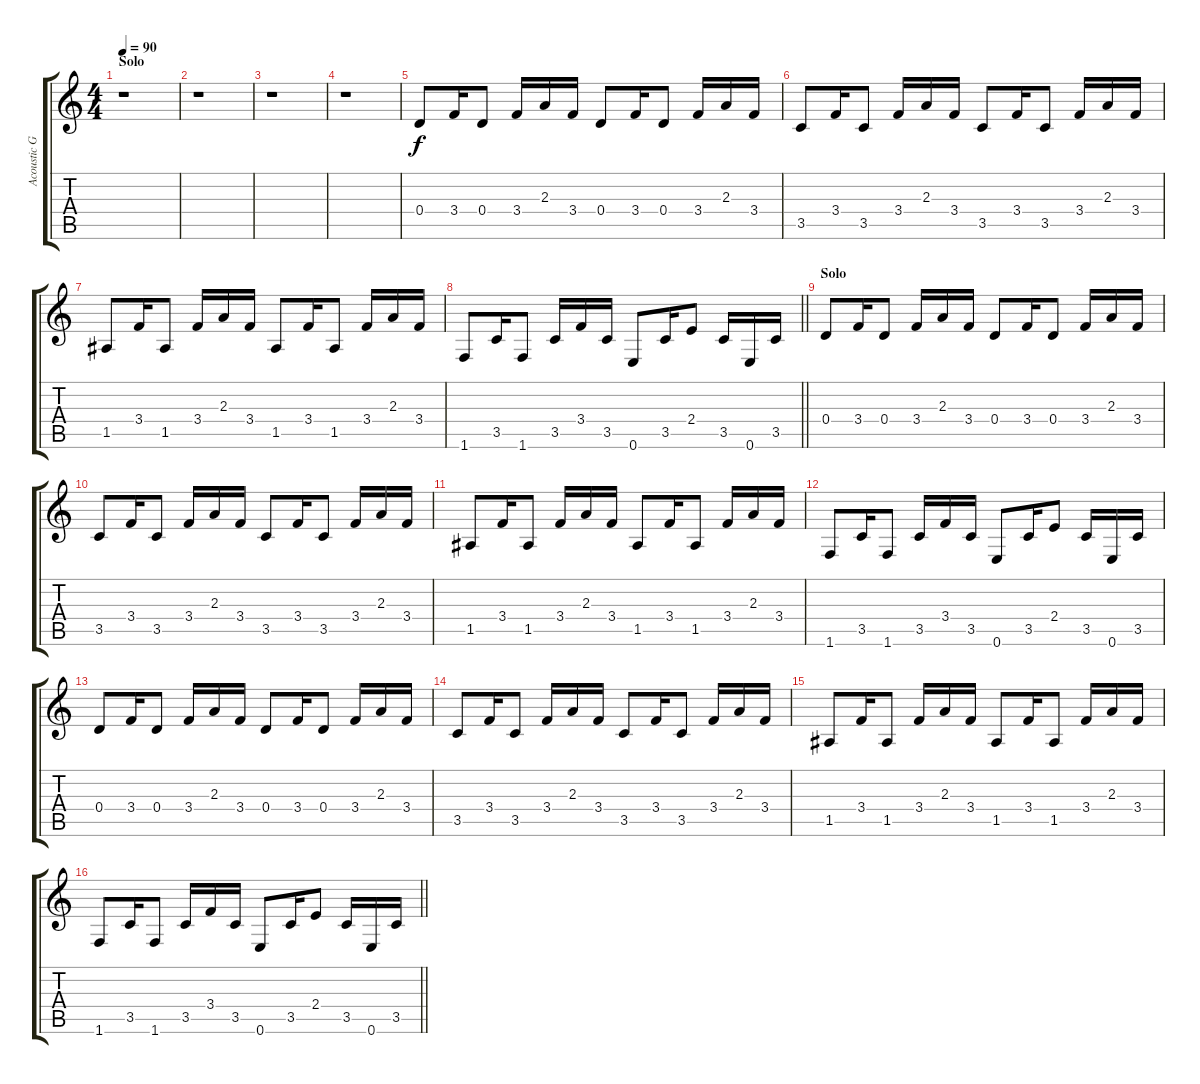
\track ("Acoustic Gtr." "Acoustic G") {instrument acousticguitarsteel}
\staff {score tabs}
\tuning (E4 B3 G3 D3 A2 E2) {hide}
\ts (4 4)
\section ("" "Solo")
\tempo 90
\clef g2
\ks c
r.1{dy f} |
r.1 |
r.1 |
r.1 |
0.4.8 3.4.16 0.4.8 3.4.16 2.3.16 3.4.16 0.4.8 3.4.16 0.4.8 3.4.16 2.3.16 3.4.16 |
3.5.8 3.4.16 3.5.8 3.4.16 2.3.16 3.4.16 3.5.8 3.4.16 3.5.8 3.4.16 2.3.16 3.4.16 |
1.5.8 3.4.16 1.5.8 3.4.16 2.3.16 3.4.16 1.5.8 3.4.16 1.5.8 3.4.16 2.3.16 3.4.16 |
\barLineRight lightlight
1.6.8 3.5.16 1.6.8 3.5.16 3.4.16 3.5.16 0.6.8 3.5.16 2.4.8 3.5.16 0.6.16 3.5.16 |
\section ("" "Solo")
0.4.8 3.4.16 0.4.8 3.4.16 2.3.16 3.4.16 0.4.8 3.4.16 0.4.8 3.4.16 2.3.16 3.4.16 |
3.5.8 3.4.16 3.5.8 3.4.16 2.3.16 3.4.16 3.5.8 3.4.16 3.5.8 3.4.16 2.3.16 3.4.16 |
1.5.8 3.4.16 1.5.8 3.4.16 2.3.16 3.4.16 1.5.8 3.4.16 1.5.8 3.4.16 2.3.16 3.4.16 |
1.6.8 3.5.16 1.6.8 3.5.16 3.4.16 3.5.16 0.6.8 3.5.16 2.4.8 3.5.16 0.6.16 3.5.16 |
0.4.8 3.4.16 0.4.8 3.4.16 2.3.16 3.4.16 0.4.8 3.4.16 0.4.8 3.4.16 2.3.16 3.4.16 |
3.5.8 3.4.16 3.5.8 3.4.16 2.3.16 3.4.16 3.5.8 3.4.16 3.5.8 3.4.16 2.3.16 3.4.16 |
1.5.8 3.4.16 1.5.8 3.4.16 2.3.16 3.4.16 1.5.8 3.4.16 1.5.8 3.4.16 2.3.16 3.4.16 |
\barLineRight lightlight
1.6.8 3.5.16 1.6.8 3.5.16 3.4.16 3.5.16 0.6.8 3.5.16 2.4.8 3.5.16 0.6.16 3.5.16
